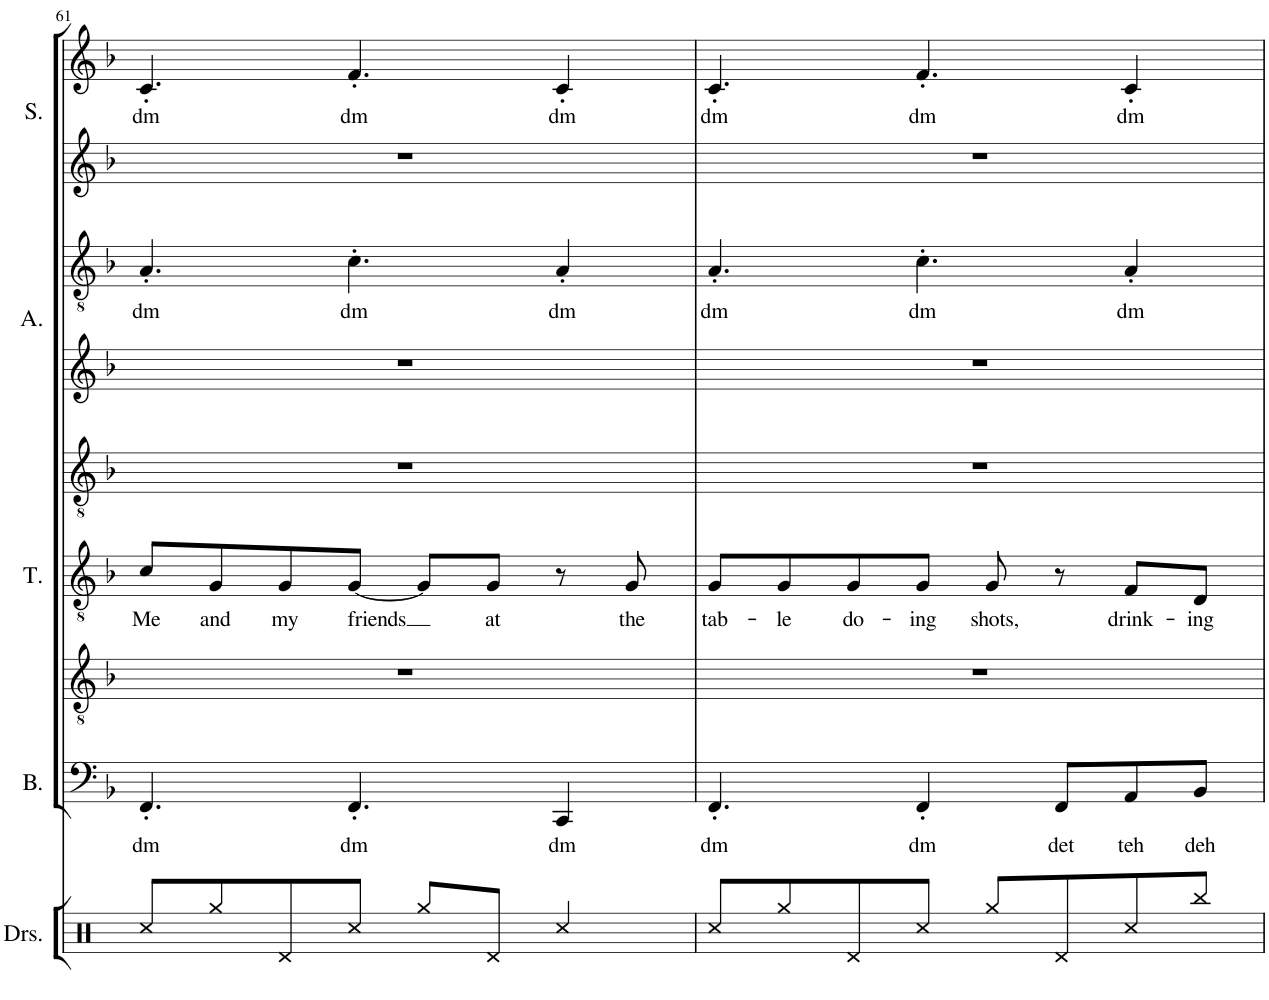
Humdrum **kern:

**kern	**text	**kern	**text	**kern	**text	**kern	**text
*part4	*part4	*part3	*part3	*part2	*part2	*part1	*part1
*staff4	*staff4	*staff3	*staff3	*staff2	*staff2	*staff1	*staff1
*I"Bass (Matt Sallee)	*	*I"Tenor (Scott Hoying)	*	*I"Alto (Mitch Grassi)	*	*I"Soprano (Kirstin Maldonado)	*
*I'B.	*	*I'T.	*	*I'A.	*	*I'S.	*
!!LO:PB:g=z
*clefF4	*	*clefGv2	*	*clefGv2	*	*clefG2	*
*k[b-]	*	*k[b-]	*	*k[b-]	*	*k[b-]	*
*M4/4	*	*M4/4	*	*M4/4	*	*M4/4	*
=61	=61	=61	=61	=61	=61	=61	=61
!	!LO:LY:b	!	!LO:LY:b	!	!LO:LY:b	!	!LO:LY:b
4.FF'/	dm	8c/L	Me	4.A'/	dm	4.c'/	dm
!	!	!	!LO:LY:b	!	!	!	!
.	.	8G/	and	.	.	.	.
!	!	!	!LO:LY:b	!	!	!	!
.	.	8G/	my	.	.	.	.
!	!LO:LY:b	!	!LO:LY:b	!	!LO:LY:b	!	!LO:LY:b
4.FF'/	dm	[8G/J	friends	4.c'\	dm	4.f'/	dm
.	.	8G/L]	.	.	.	.	.
!	!	!	!LO:LY:b	!	!	!	!
.	.	8G/J	at	.	.	.	.
!	!LO:LY:b	!	!	!	!LO:LY:b	!	!LO:LY:b
4CC/	dm	8r	.	4A'/	dm	4c'/	dm
!	!	!	!LO:LY:b	!	!	!	!
.	.	8G/	the	.	.	.	.
=62	=62	=62	=62	=62	=62	=62	=62
!	!LO:LY:b	!	!LO:LY:b	!	!LO:LY:b	!	!LO:LY:b
4.FF'/	dm	8G/L	tab-	4.A'/	dm	4.c'/	dm
!	!	!	!LO:LY:b	!	!	!	!
.	.	8G/	-le	.	.	.	.
!	!	!	!LO:LY:b	!	!	!	!
.	.	8G/	do-	.	.	.	.
!	!LO:LY:b	!	!LO:LY:b	!	!LO:LY:b	!	!LO:LY:b
4FF'/	dm	8G/J	-ing	4.c'\	dm	4.f'/	dm
!	!	!	!LO:LY:b	!	!	!	!
.	.	8G/	shots,	.	.	.	.
!	!LO:LY:b	!	!	!	!	!	!
8FF/L	det	8r	.	.	.	.	.
!	!LO:LY:b	!	!LO:LY:b	!	!LO:LY:b	!	!LO:LY:b
8AA/	teh	8F/L	drink-	4A'/	dm	4c'/	dm
!	!LO:LY:b	!	!LO:LY:b	!	!	!	!
8BB-/J	deh	8D/J	-ing	.	.	.	.
=	=	=	=	=	=	=	=
*-	*-	*-	*-	*-	*-	*-	*-
